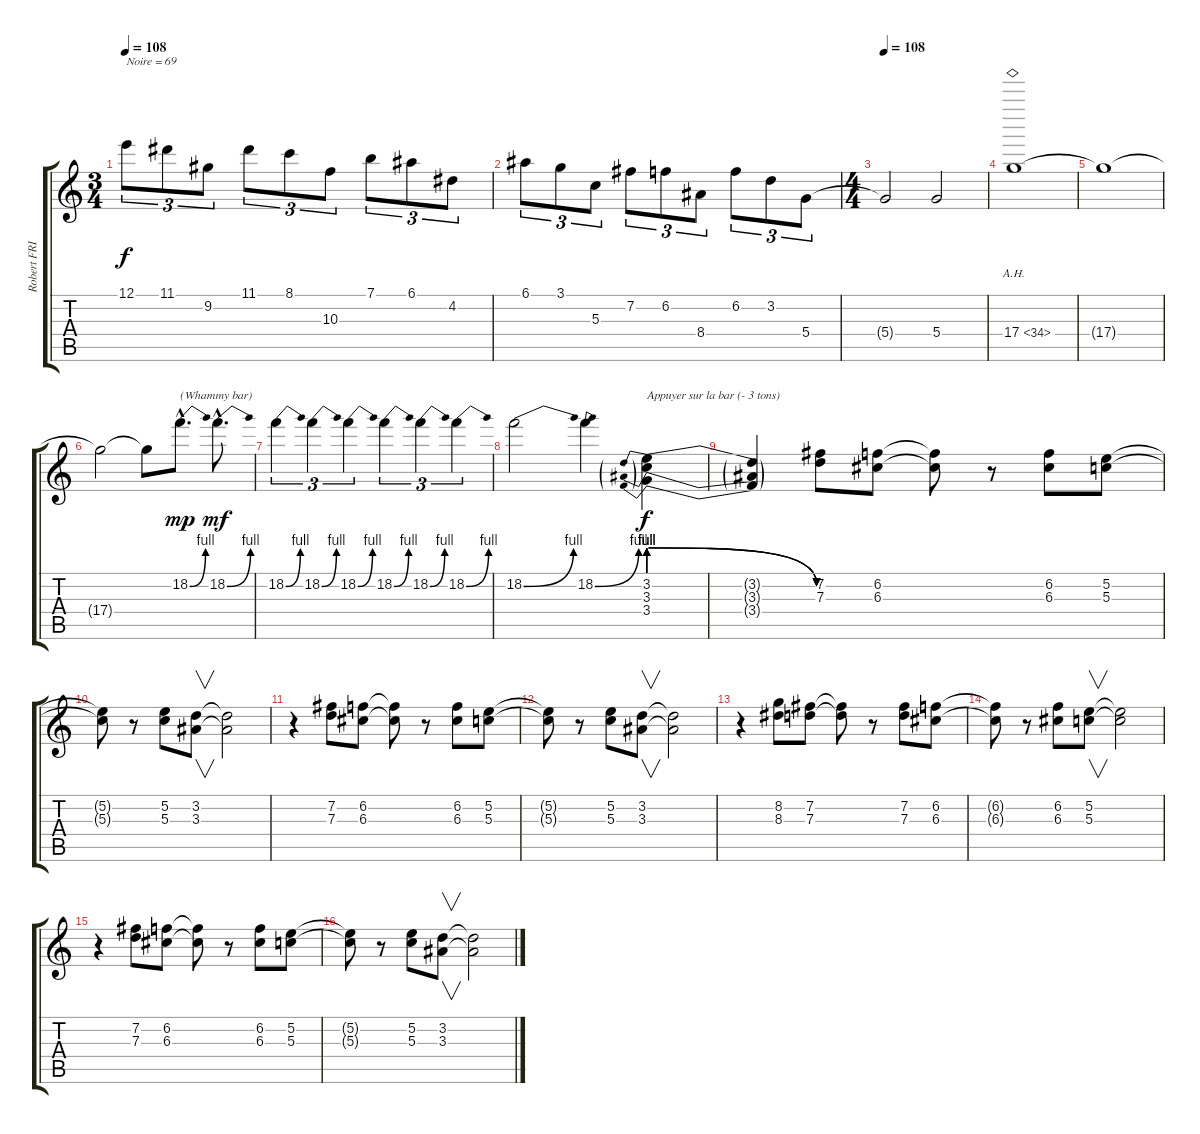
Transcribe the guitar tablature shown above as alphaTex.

\track ("Robert FRIPP" "Robert FRI") {instrument overdrivenguitar}
\staff {score tabs}
\tuning (E4 B3 G3 D3 A2 E2) {hide}
\ts (3 4)
\tempo 108
\tempo 69
\tempo 108
\clef g2
\ks c
12.1.8{tu (3 2) txt "Noire = 69" dy f instrument overdrivenguitar} 11.1.8{tu (3 2)} 9.2.8{tu (3 2)} 11.1.8{tu (3 2)} 8.1.8{tu (3 2)} 10.3.8{tu (3 2)} 7.1.8{tu (3 2)} 6.1.8{tu (3 2)} 4.2.8{tu (3 2)} |
6.1.8{tu (3 2)} 3.1.8{tu (3 2)} 5.3.8{tu (3 2)} 7.2.8{tu (3 2)} 6.2.8{tu (3 2)} 8.4.8{tu (3 2)} 6.2.8{tu (3 2)} 3.2.8{tu (3 2)} 5.4.8{tu (3 2)} |
\ts (4 4)
\tempo 108
5.4{t}.2 5.4.2 |
17.4{ah 17}.1 |
17.4{t}.1 |
17.4{t}.2 17.4{t}.8 18.2{be (bend 0 0 60 4) hac}.8{d txt "(Whammy bar)" dy mp} 18.2{be (bend 0 0 60 4) hac}.8{d dy mf} |
18.2{be (bend 0 0 60 4)}.4{tu (3 2)} 18.2{be (bend 0 0 60 4)}.4{tu (3 2)} 18.2{be (bend 0 0 60 4)}.4{tu (3 2)} 18.2{be (bend 0 0 60 4)}.4{tu (3 2)} 18.2{be (bend 0 0 60 4)}.4{tu (3 2)} 18.2{be (bend 0 0 60 4)}.4{tu (3 2)} |
18.2{be (bend 0 0 60 4)}.2 18.2{be (bend 0 0 60 4)}.4 (3.2{be (prebendrelease 0 4 60 0)} 3.3{be (prebendrelease 0 4 60 0)} 3.4{be (prebendrelease 0 4 60 0)}).4{txt "Appuyer sur la bar (- 3 tons)" dy f} |
(3.2{t} 3.3{t} 3.4{t}).4 (7.2 7.3).8 (6.2 6.3).8 (6.2{t} 6.3{t}).8 r.8 (6.2 6.3).8 (5.2 5.3).8 |
(5.2{t} 5.3{t}).8 r.8 (5.2 5.3).8 (3.2 3.3).8{v} (3.2{t} 3.3{t}).2 |
r.4 (7.2 7.3).8 (6.2 6.3).8 (6.2{t} 6.3{t}).8 r.8 (6.2 6.3).8 (5.2 5.3).8 |
(5.2{t} 5.3{t}).8 r.8 (5.2 5.3).8 (3.2 3.3).8{v} (3.2{t} 3.3{t}).2 |
r.4 (8.2 8.3).8 (7.2 7.3).8 (7.2{t} 7.3{t}).8 r.8 (7.2 7.3).8 (6.2 6.3).8 |
(6.2{t} 6.3{t}).8 r.8 (6.2 6.3).8 (5.2 5.3).8{v} (5.2{t} 5.3{t}).2 |
r.4 (7.2 7.3).8 (6.2 6.3).8 (6.2{t} 6.3{t}).8 r.8 (6.2 6.3).8 (5.2 5.3).8 |
(5.2{t} 5.3{t}).8 r.8 (5.2 5.3).8 (3.2 3.3).8{v} (3.2{t} 3.3{t}).2
